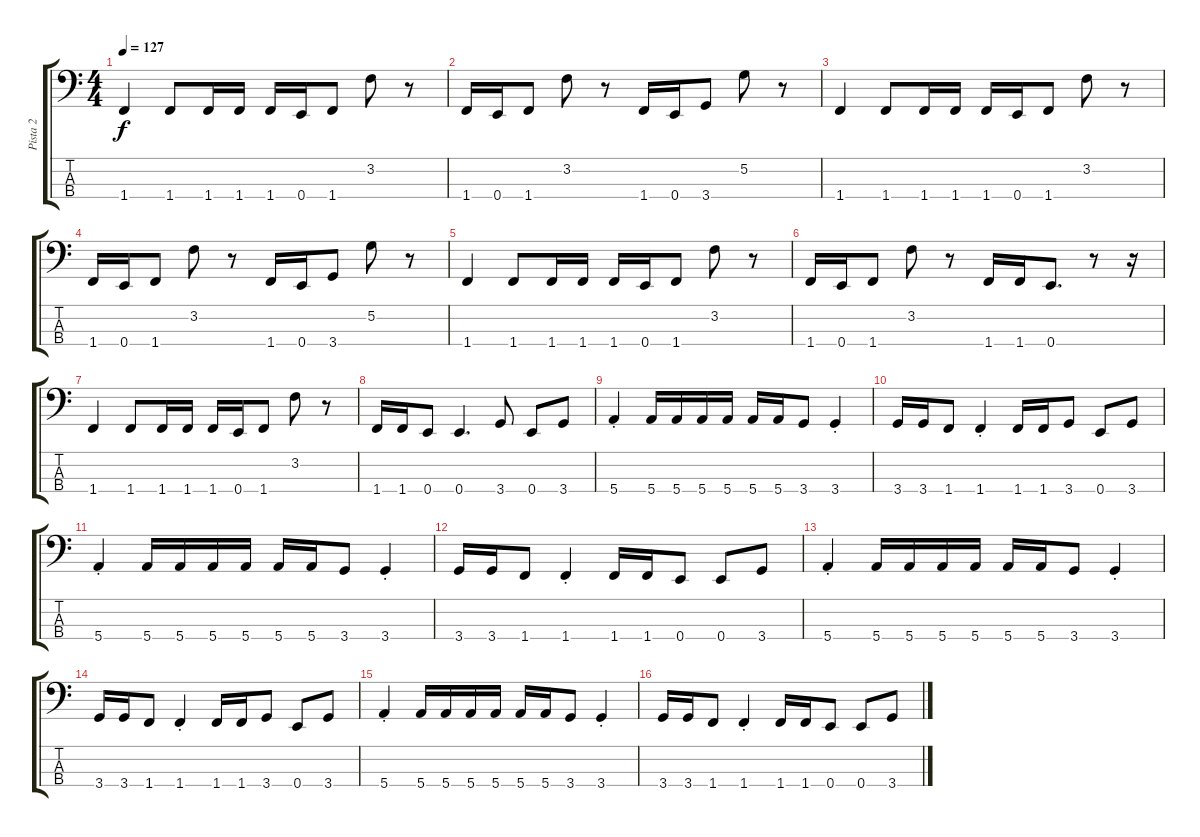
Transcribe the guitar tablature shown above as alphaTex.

\track ("Pista 2" "Pista 2") {instrument electricbassfinger}
\staff {score tabs}
\tuning (G2 D2 A1 E1) {hide}
\ts (4 4)
\tempo 127
\clef f4
\ks c
1.4.4{dy f} 1.4.8 1.4.16 1.4.16 1.4.16 0.4.16 1.4.8 3.2.8 r.8 |
1.4.16 0.4.16 1.4.8 3.2.8 r.8 1.4.16 0.4.16 3.4.8 5.2.8 r.8 |
1.4.4 1.4.8 1.4.16 1.4.16 1.4.16 0.4.16 1.4.8 3.2.8 r.8 |
1.4.16 0.4.16 1.4.8 3.2.8 r.8 1.4.16 0.4.16 3.4.8 5.2.8 r.8 |
1.4.4 1.4.8 1.4.16 1.4.16 1.4.16 0.4.16 1.4.8 3.2.8 r.8 |
1.4.16 0.4.16 1.4.8 3.2.8 r.8 1.4.16 1.4.16 0.4.8{d} r.8 r.16 |
1.4.4 1.4.8 1.4.16 1.4.16 1.4.16 0.4.16 1.4.8 3.2.8 r.8 |
1.4.16 1.4.16 0.4.8 0.4.4{d} 3.4.8 0.4.8 3.4.8 |
5.4{st}.4 5.4.16 5.4.16 5.4.16 5.4.16 5.4.16 5.4.16 3.4.8 3.4{st}.4 |
3.4.16 3.4.16 1.4.8 1.4{st}.4 1.4.16 1.4.16 3.4.8 0.4.8 3.4.8 |
5.4{st}.4 5.4.16 5.4.16 5.4.16 5.4.16 5.4.16 5.4.16 3.4.8 3.4{st}.4 |
3.4.16 3.4.16 1.4.8 1.4{st}.4 1.4.16 1.4.16 0.4.8 0.4.8 3.4.8 |
5.4{st}.4 5.4.16 5.4.16 5.4.16 5.4.16 5.4.16 5.4.16 3.4.8 3.4{st}.4 |
3.4.16 3.4.16 1.4.8 1.4{st}.4 1.4.16 1.4.16 3.4.8 0.4.8 3.4.8 |
5.4{st}.4 5.4.16 5.4.16 5.4.16 5.4.16 5.4.16 5.4.16 3.4.8 3.4{st}.4 |
3.4.16 3.4.16 1.4.8 1.4{st}.4 1.4.16 1.4.16 0.4.8 0.4.8 3.4.8
